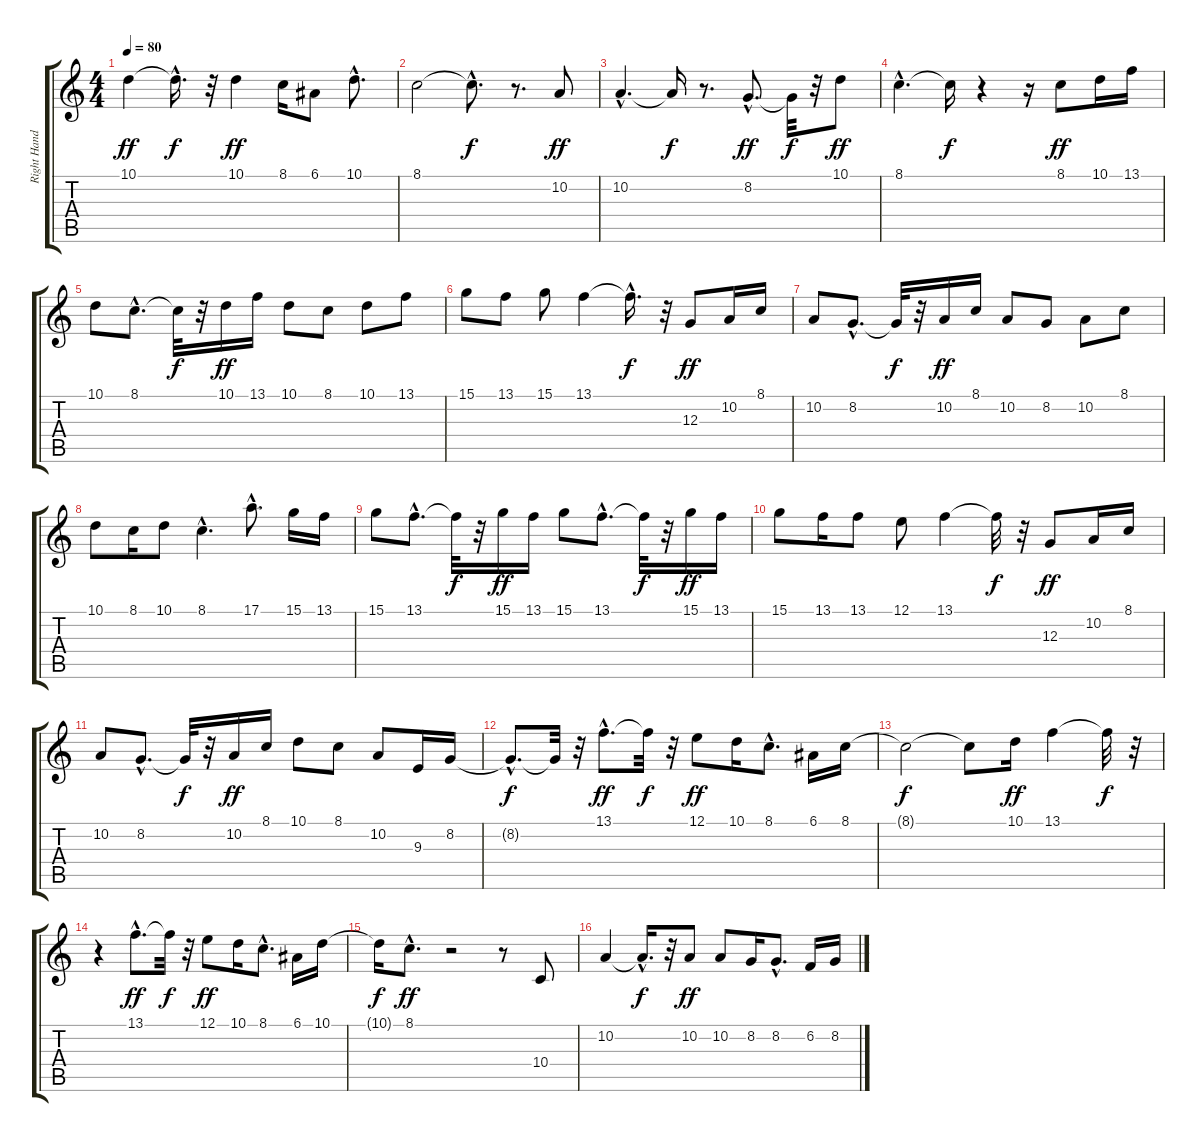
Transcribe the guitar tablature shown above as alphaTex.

\track ("Right Hand" "Right Hand") {instrument acousticgrandpiano}
\staff {score tabs}
\tuning (E4 B3 G3 D3 A2 E2) {hide}
\ts (4 4)
\tempo 80
\clef g2
\ks c
10.1.4{dy ff} 10.1{hac t}.16{d dy f} r.32 10.1.4{dy ff} 8.1.16 6.1.8 10.1{hac}.8{d} |
8.1.2 8.1{hac t}.8{d dy f} r.8{d} 10.2.8{dy ff} |
10.2{hac}.4{d} 10.2{t}.16{dy f} r.8{d} 8.2{hac}.8{d dy ff} 8.2{t}.32{dy f} r.32 10.1.8{dy ff} |
8.1{hac}.4{d} 8.1{t}.16{dy f} r.4 r.16 8.1.8{dy ff} 10.1.16 13.1.16 |
10.1.8 8.1{hac}.8{d} 8.1{t}.32{dy f} r.32 10.1.16{dy ff} 13.1.16 10.1.8 8.1.8 10.1.8 13.1.8 |
15.1.8 13.1.8 15.1.8 13.1.4 13.1{hac t}.16{d dy f} r.32 12.3.8{dy ff} 10.2.16 8.1.16 |
10.2.8 8.2{hac}.8{d} 8.2{t}.32{dy f} r.32 10.2.16{dy ff} 8.1.16 10.2.8 8.2.8 10.2.8 8.1.8 |
10.1.8 8.1.16 10.1.8 8.1{hac}.4{d} 17.1{hac}.8{d} 15.1.16 13.1.16 |
15.1.8 13.1{hac}.8{d} 13.1{t}.32{dy f} r.32 15.1.16{dy ff} 13.1.16 15.1.8 13.1{hac}.8{d} 13.1{t}.32{dy f} r.32 15.1.16{dy ff} 13.1.16 |
15.1.8 13.1.16 13.1.8 12.1.8 13.1.4 13.1{t}.32{dy f} r.32 12.3.8{dy ff} 10.2.16 8.1.16 |
10.2.8 8.2{hac}.8{d} 8.2{t}.32{dy f} r.32 10.2.16{dy ff} 8.1.16 10.1.8 8.1.8 10.2.8 9.3.16 8.2.16 |
8.2{hac t}.8{d dy f} 8.2{t}.32 r.32 13.1{hac}.8{d dy ff} 13.1{t}.32{dy f} r.32 12.1.8{dy ff} 10.1.16 8.1{hac}.8{d} 6.1.16 8.1.16 |
8.1{t}.2{dy f} 8.1{t}.8 10.1.16{dy ff} 13.1.4 13.1{t}.32{dy f} r.32 |
r.4 13.1{hac}.8{d dy ff} 13.1{t}.32{dy f} r.32 12.1.8{dy ff} 10.1.16 8.1{hac}.8{d} 6.1.16 10.1.16 |
10.1{t}.16{dy f} 8.1{hac}.8{d dy ff} r.2 r.8 10.4.8 |
10.2.4 10.2{hac t}.16{d dy f} r.32 10.2.8{dy ff} 10.2.8 8.2.16 8.2{hac}.8{d} 6.2.16 8.2.16
